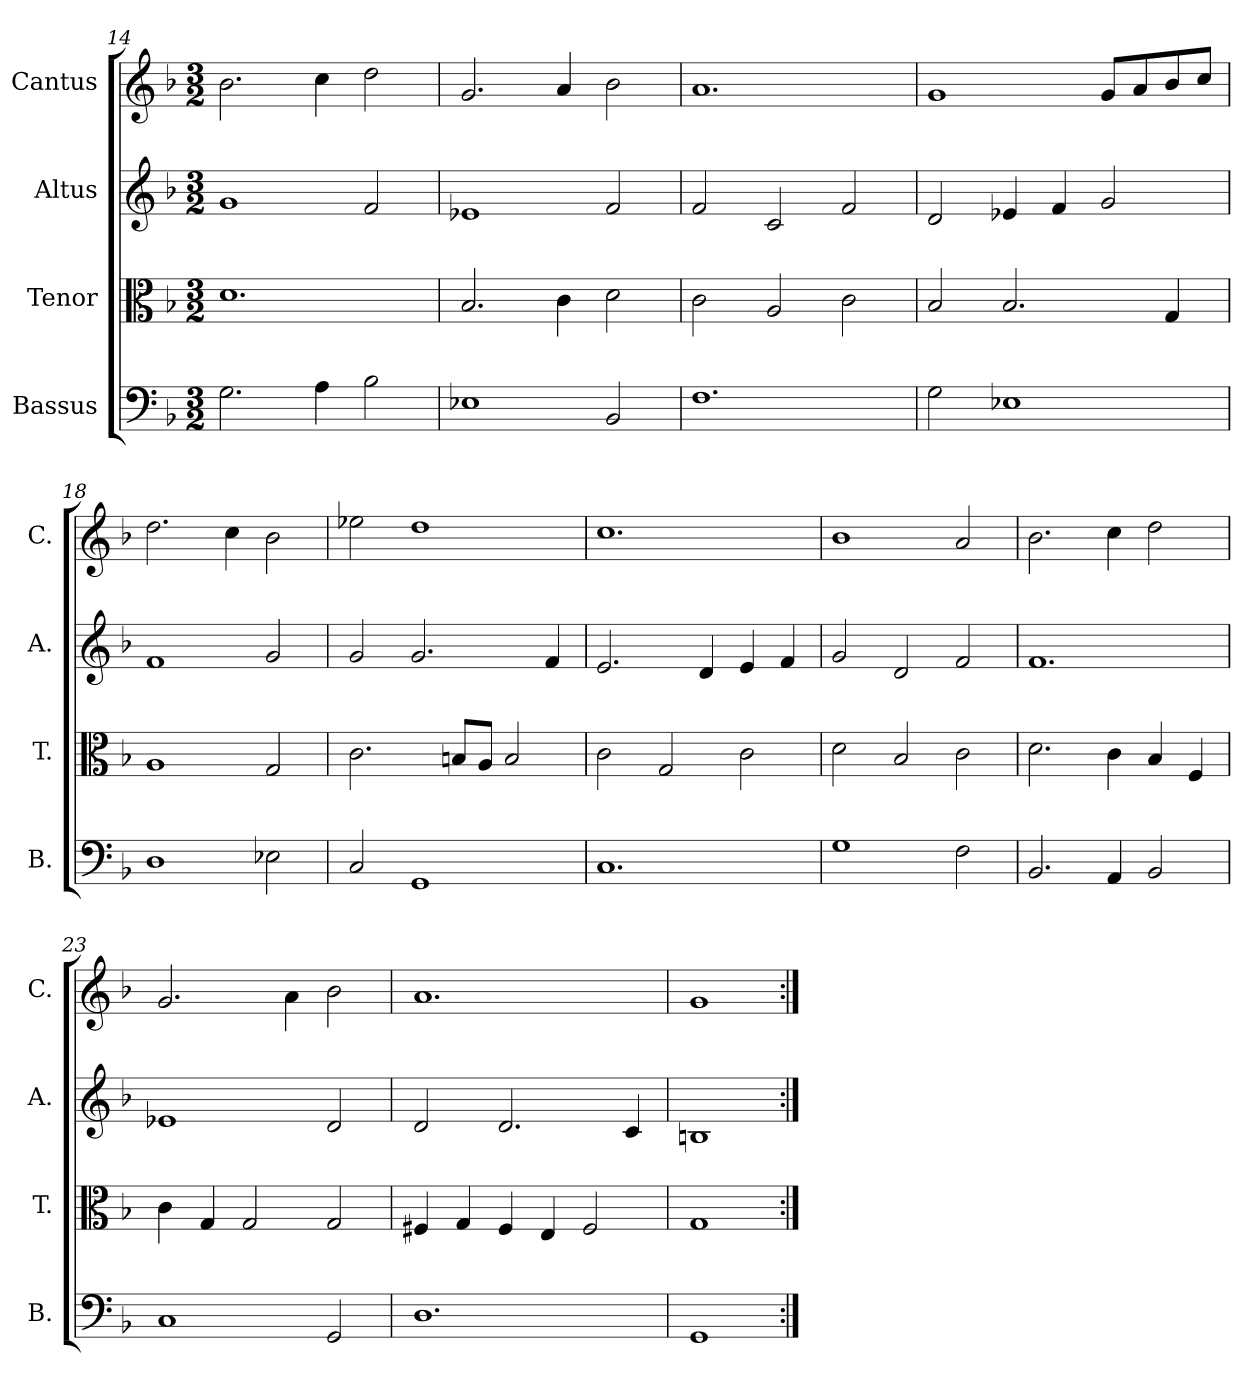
**kern	**kern	**kern	**kern
*part4	*part3	*part2	*part1
*staff4	*staff3	*staff2	*staff1
*I"Bassus	*I"Tenor	*I"Altus	*I"Cantus
*I'B.	*I'T.	*I'A.	*I'C.
*clefF4	*clefC3	*clefG2	*clefG2
*k[b-]	*k[b-]	*k[b-]	*k[b-]
*F:	*F:	*F:	*F:
*M3/2	*M3/2	*M3/2	*M3/2
=14	=14	=14	=14
2.G\	1.d\	1g/	2.b-\
4A\	.	.	4cc\
2B-\	.	2f/	2dd\
=15	=15	=15	=15
1E-X\	2.B-/	1e-X/	2.g/
.	4c\	.	4a/
2BB-/	2d\	2f/	2b-\
=16	=16	=16	=16
1.F\	2c\	2f/	1.a/
.	2A/	2c/	.
.	2c\	2f/	.
=17	=17	=17	=17
2G\	2B-/	2d/	1g/
1E-X\	2.B-/	4e-X/	.
.	.	4f/	.
.	.	2g/	8g/L
.	.	.	8a/
.	4G/	.	8b-/
.	.	.	8cc/J
=18	=18	=18	=18
1D\	1A/	1f/	2.dd\
.	.	.	4cc\
2E-X\	2G/	2g/	2b-\
!!LO:LB:g=z
=19	=19	=19	=19
2C/	2.c\	2g/	2ee-X\
1GG/	.	2.g/	1dd\
.	8Bn/L	.	.
.	8A/J	.	.
.	2B/	.	.
.	.	4f/	.
=20	=20	=20	=20
1.C/	2c\	2.e/	1.cc\
.	2G/	.	.
.	.	4d/	.
.	2c\	4e/	.
.	.	4f/	.
=21	=21	=21	=21
1G\	2d\	2g/	1b-\
.	2B-/	2d/	.
2F\	2c\	2f/	2a/
=22	=22	=22	=22
2.BB-/	2.d\	1.f/	2.b-\
4AA/	4c\	.	4cc\
2BB-/	4B-/	.	2dd\
.	4F/	.	.
=23	=23	=23	=23
1C/	4c\	1e-X/	2.g/
.	4G/	.	.
.	2G/	.	.
.	.	.	4a\
2GG/	2G/	2d/	2b-\
=24	=24	=24	=24
1.D\	4F#X/	2d/	1.a/
.	4G/	.	.
.	4F#/	2.d/	.
.	4E/	.	.
.	2F#/	.	.
.	.	4c/	.
=25	=25	=25	=25
1GG/	1G/	1Bn/	1g/
=:|!	=:|!	=:|!	=:|!
*-	*-	*-	*-
